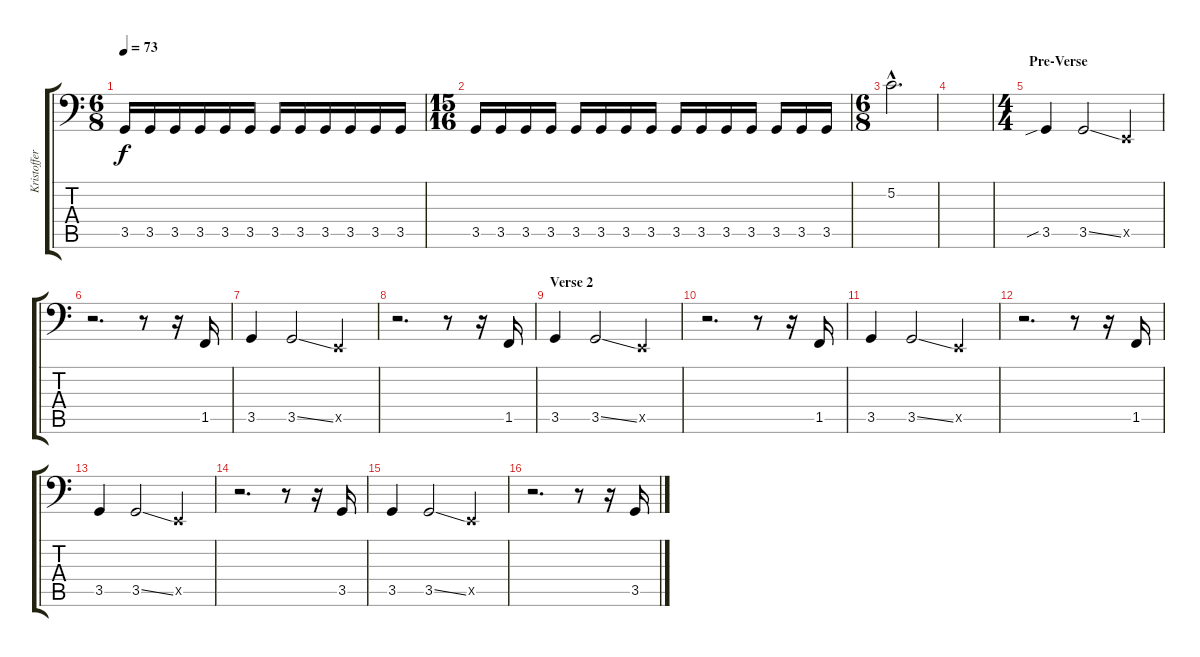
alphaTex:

\track ("Kristoffer Gildenlöw" "Kristoffer") {instrument electricbassfinger}
\staff {score tabs}
\tuning (C3 G2 D2 A1 E1 B0) {hide}
\ts (6 8)
\tempo 73
\clef f4
\ks c
3.5.16{dy f} 3.5.16 3.5.16 3.5.16 3.5.16 3.5.16 3.5.16 3.5.16 3.5.16 3.5.16 3.5.16 3.5.16 |
\ts (15 16)
3.5.16 3.5.16 3.5.16 3.5.16 3.5.16 3.5.16 3.5.16 3.5.16 3.5.16 3.5.16 3.5.16 3.5.16 3.5.16 3.5.16 3.5.16 |
\ts (6 8)
5.2{hac}.2{d} |
|
\ts (4 4)
\section ("" "Pre-Verse")
3.5{sib}.4 3.5{ss}.2 0.5{x}.4 |
r.2{d} r.8 r.16 1.5.16 |
3.5.4 3.5{ss}.2 0.5{x}.4 |
r.2{d} r.8 r.16 1.5.16 |
\section ("" "Verse 2")
3.5.4 3.5{ss}.2 0.5{x}.4 |
r.2{d} r.8 r.16 1.5.16 |
3.5.4 3.5{ss}.2 0.5{x}.4 |
r.2{d} r.8 r.16 1.5.16 |
3.5.4 3.5{ss}.2 0.5{x}.4 |
r.2{d} r.8 r.16 3.5.16 |
3.5.4 3.5{ss}.2 0.5{x}.4 |
r.2{d} r.8 r.16 3.5.16
